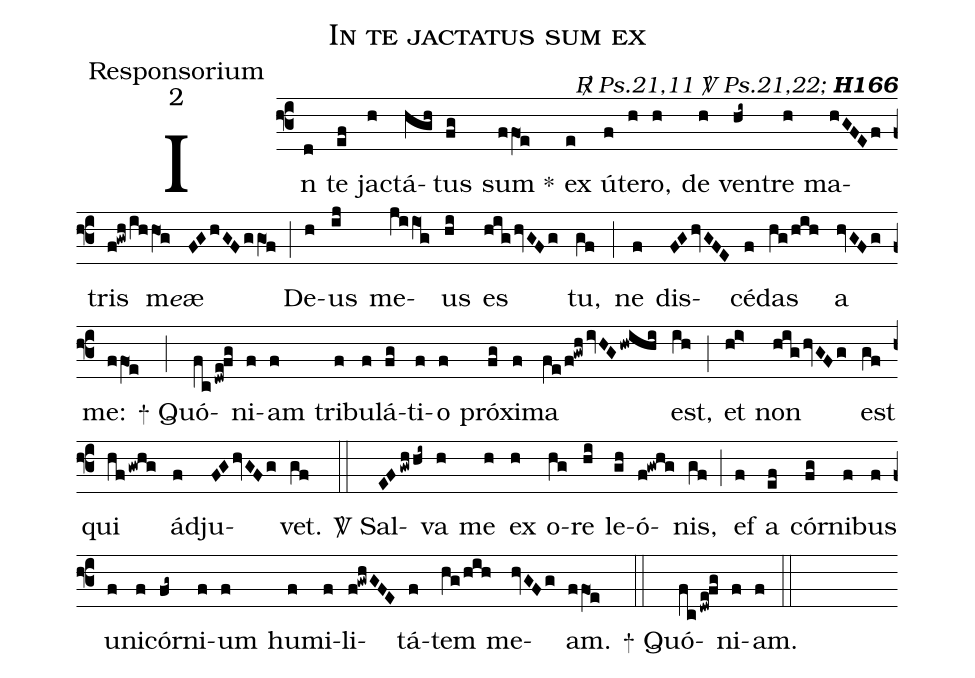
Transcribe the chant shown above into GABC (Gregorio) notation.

name:In te jactatus sum ex;
office-part:Responsorium;
mode:2;
commentary:{\itshape\mdseries \Rbar\ Ps.21,11 \Vbar\ Ps.21,22;\/} {\bfseries H166};
%%
(f3) In(d) te(ef) ja(h)ctá(hgh)tus(fg) sum <sp>*</sp>(ffO1e) ex(e) ú(f)te(h)ro,(h) de(h) ven(hi~)tre(h) ma(hGFEf)tris(f!gwh/ihhO1g) m<e>e</e>æ(FGhGFggO1f) (;)
De(h)us(ij) me(ji/iO1g)us(hi) es(highvGFg) tu,(gf) (;)
ne(f) dis(FGhvGFE)cé(f)das(hg/hih) a(hvGFg) me:(ffO1e) (;)
<sp>+</sp> Quó(fc/dwe!fg)ni(f)am(f) tri(f)bu(f)lá(fg)ti(f)o(f) pró(fg)xi(f)ma(fe/f!gwh/ivHGhwihi) est,(ih) (;)
et(h!i>) non(highvGFg) est(gf) qui(hfgwhg) ád(f)ju(FGhvGFg)vet.(gf) (::)
<sp>V/</sp> Sal(EFgwhhi~)va(h) me(h) ex(h) o(hg)re(hi) le(gh)ó(f!gwhg)nis,(gf) (;)
ef(f) a(ef) cór(fg)ni(f)bus(f) u(f)ni(f)cór(fg~)ni(f)um(f) hu(f)mi(f)li(f!gwhGFE)tá(f)tem(hg/hih) me(hvGFg)am.(ffO1e) (::)
<sp>+</sp> Quó(fc/dwe!fg)ni(f)am.(f) (::)
